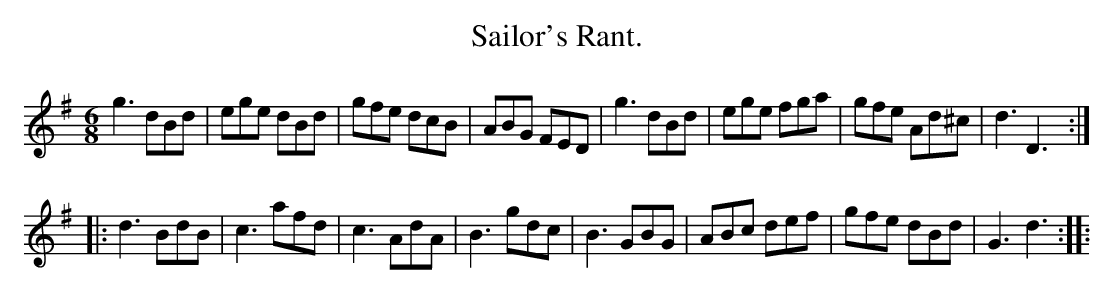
X:1
T:Sailor's Rant.
M:6/8
L:1/8
K:G
g3 dBd|ege dBd|gfe dcB |ABG FED|\
g3 dBd|ege fga|gfe Ad^c|d3  D3:|
|:d3 BdB|c3  afd|c3  AdA |B3  gdc|\
B3 GBG|ABc def|gfe dBd |G3  d3:|
|:
